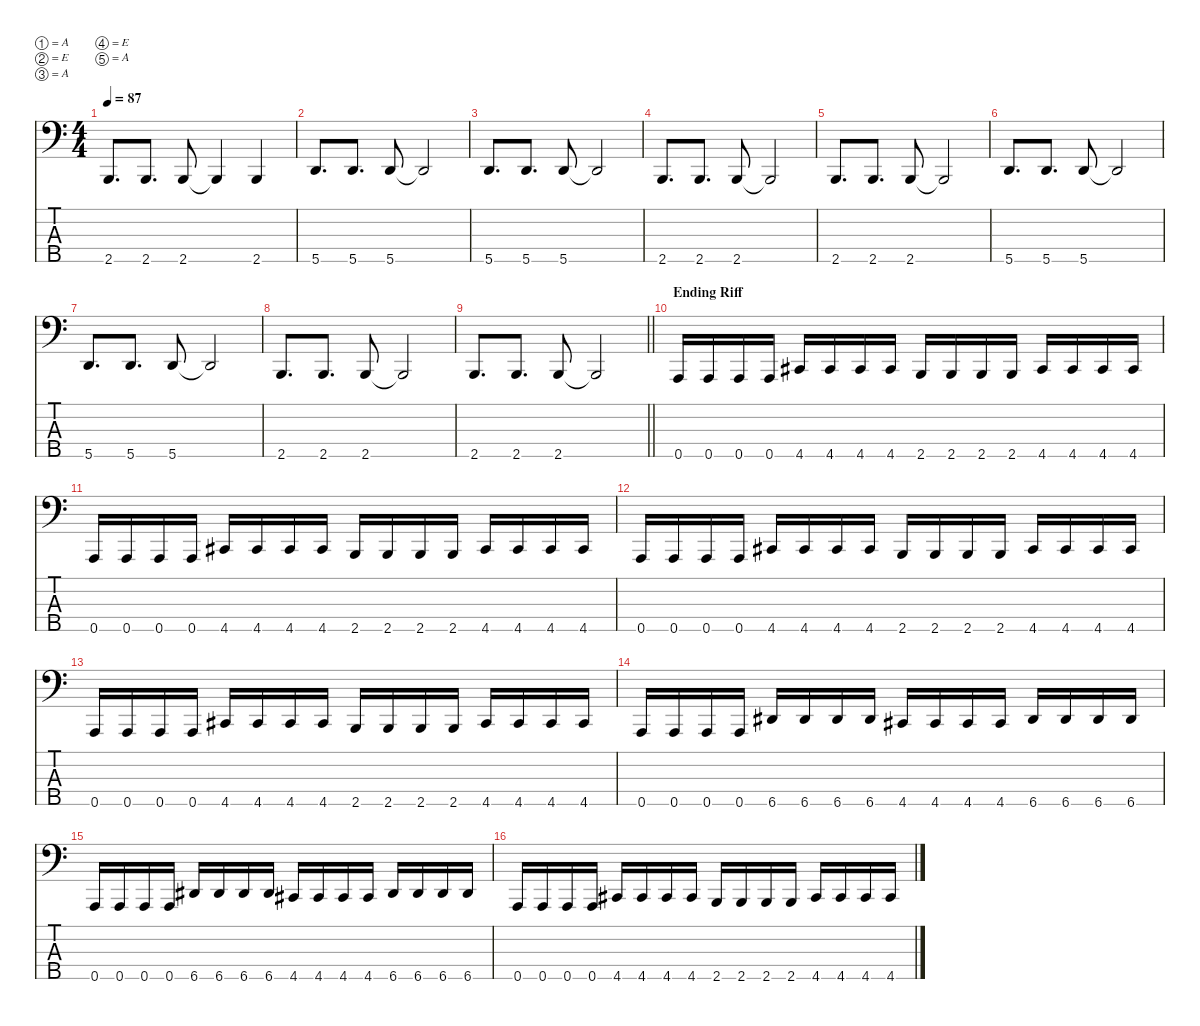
\defaultSystemsLayout 4
\hideDynamics
\bracketExtendMode nobrackets
\singleTrackTrackNamePolicy hidden
\multiTrackTrackNamePolicy hidden
\firstSystemTrackNameMode fullname
\otherSystemsTrackNameOrientation horizontal
\track ("Bass" "el.bs.") {instrument electricbasspick}
\staff {score tabs}
\tuning (A2 E2 A1 E1 A0)
\ts (4 4)
\tempo 87
\clef f4
\ks c
2.5.8{d dy f beam Up} 2.5.8{d beam Up} 2.5.8{beam Up} 2.5{t}.4{beam Up} 2.5.4{beam Up} |
5.5.8{d beam Up} 5.5.8{d beam Up} 5.5.8{beam Up} 5.5{t}.2{beam Up} |
5.5.8{d beam Up} 5.5.8{d beam Up} 5.5.8{beam Up} 5.5{t}.2{beam Up} |
2.5.8{d beam Up} 2.5.8{d beam Up} 2.5.8{beam Up} 2.5{t}.2{beam Up} |
2.5.8{d beam Up} 2.5.8{d beam Up} 2.5.8{beam Up} 2.5{t}.2{beam Up} |
5.5.8{d beam Up} 5.5.8{d beam Up} 5.5.8{beam Up} 5.5{t}.2{beam Up} |
5.5.8{d beam Up} 5.5.8{d beam Up} 5.5.8{beam Up} 5.5{t}.2{beam Up} |
2.5.8{d beam Up} 2.5.8{d beam Up} 2.5.8{beam Up} 2.5{t}.2{beam Up} |
\barLineRight lightlight
2.5.8{d beam Up} 2.5.8{d beam Up} 2.5.8{beam Up} 2.5{t}.2{beam Up} |
\section ("" "Ending Riff")
0.5.16{beam Up} 0.5.16{beam Up} 0.5.16{beam Up} 0.5.16{beam Up} 4.5{acc #}.16{beam Up} 4.5{acc #}.16{beam Up} 4.5{acc #}.16{beam Up} 4.5{acc #}.16{beam Up} 2.5.16{beam Up} 2.5.16{beam Up} 2.5.16{beam Up} 2.5.16{beam Up} 4.5{acc #}.16{beam Up} 4.5{acc #}.16{beam Up} 4.5{acc #}.16{beam Up} 4.5{acc #}.16{beam Up} |
0.5.16{beam Up} 0.5.16{beam Up} 0.5.16{beam Up} 0.5.16{beam Up} 4.5{acc #}.16{beam Up} 4.5{acc #}.16{beam Up} 4.5{acc #}.16{beam Up} 4.5{acc #}.16{beam Up} 2.5.16{beam Up} 2.5.16{beam Up} 2.5.16{beam Up} 2.5.16{beam Up} 4.5{acc #}.16{beam Up} 4.5{acc #}.16{beam Up} 4.5{acc #}.16{beam Up} 4.5{acc #}.16{beam Up} |
0.5.16{beam Up} 0.5.16{beam Up} 0.5.16{beam Up} 0.5.16{beam Up} 4.5{acc #}.16{beam Up} 4.5{acc #}.16{beam Up} 4.5{acc #}.16{beam Up} 4.5{acc #}.16{beam Up} 2.5.16{beam Up} 2.5.16{beam Up} 2.5.16{beam Up} 2.5.16{beam Up} 4.5{acc #}.16{beam Up} 4.5{acc #}.16{beam Up} 4.5{acc #}.16{beam Up} 4.5{acc #}.16{beam Up} |
0.5.16{beam Up} 0.5.16{beam Up} 0.5.16{beam Up} 0.5.16{beam Up} 4.5{acc #}.16{beam Up} 4.5{acc #}.16{beam Up} 4.5{acc #}.16{beam Up} 4.5{acc #}.16{beam Up} 2.5.16{beam Up} 2.5.16{beam Up} 2.5.16{beam Up} 2.5.16{beam Up} 4.5{acc #}.16{beam Up} 4.5{acc #}.16{beam Up} 4.5{acc #}.16{beam Up} 4.5{acc #}.16{beam Up} |
0.5.16{beam Up} 0.5.16{beam Up} 0.5.16{beam Up} 0.5.16{beam Up} 6.5{acc #}.16{beam Up} 6.5{acc #}.16{beam Up} 6.5{acc #}.16{beam Up} 6.5{acc #}.16{beam Up} 4.5{acc #}.16{beam Up} 4.5{acc #}.16{beam Up} 4.5{acc #}.16{beam Up} 4.5{acc #}.16{beam Up} 6.5{acc #}.16{beam Up} 6.5{acc #}.16{beam Up} 6.5{acc #}.16{beam Up} 6.5{acc #}.16{beam Up} |
0.5.16{beam Up} 0.5.16{beam Up} 0.5.16{beam Up} 0.5.16{beam Up} 6.5{acc #}.16{beam Up} 6.5{acc #}.16{beam Up} 6.5{acc #}.16{beam Up} 6.5{acc #}.16{beam Up} 4.5{acc #}.16{beam Up} 4.5{acc #}.16{beam Up} 4.5{acc #}.16{beam Up} 4.5{acc #}.16{beam Up} 6.5{acc #}.16{beam Up} 6.5{acc #}.16{beam Up} 6.5{acc #}.16{beam Up} 6.5{acc #}.16{beam Up} |
0.5.16{beam Up} 0.5.16{beam Up} 0.5.16{beam Up} 0.5.16{beam Up} 4.5{acc #}.16{beam Up} 4.5{acc #}.16{beam Up} 4.5{acc #}.16{beam Up} 4.5{acc #}.16{beam Up} 2.5.16{beam Up} 2.5.16{beam Up} 2.5.16{beam Up} 2.5.16{beam Up} 4.5{acc #}.16{beam Up} 4.5{acc #}.16{beam Up} 4.5{acc #}.16{beam Up} 4.5{acc #}.16{beam Up}
